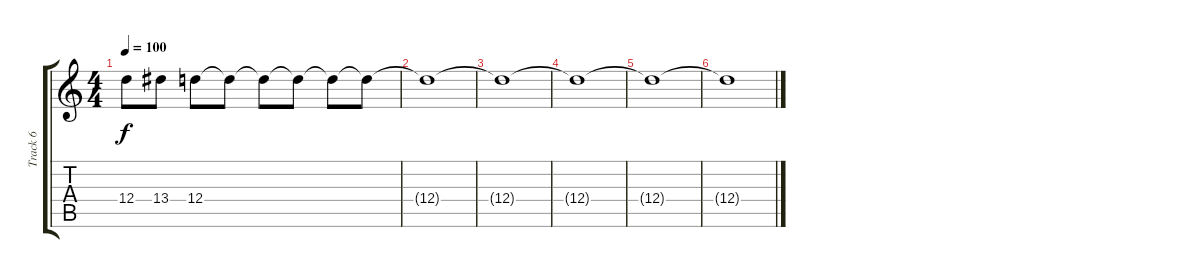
\track ("Track 6" "Track 6") {instrument distortionguitar}
\staff {score tabs}
\tuning (E4 B3 G3 D3 A2 D2) {hide}
\ts (4 4)
\tempo 100
\clef g2
\ks c
12.4.8{dy f} 13.4.8 12.4.8{volume 0} 12.4{t}.8 12.4{t}.8 12.4{t}.8 12.4{t}.8 12.4{t}.8 |
12.4{t}.1 |
12.4{t}.1 |
12.4{t}.1 |
12.4{t}.1 |
12.4{t}.1
